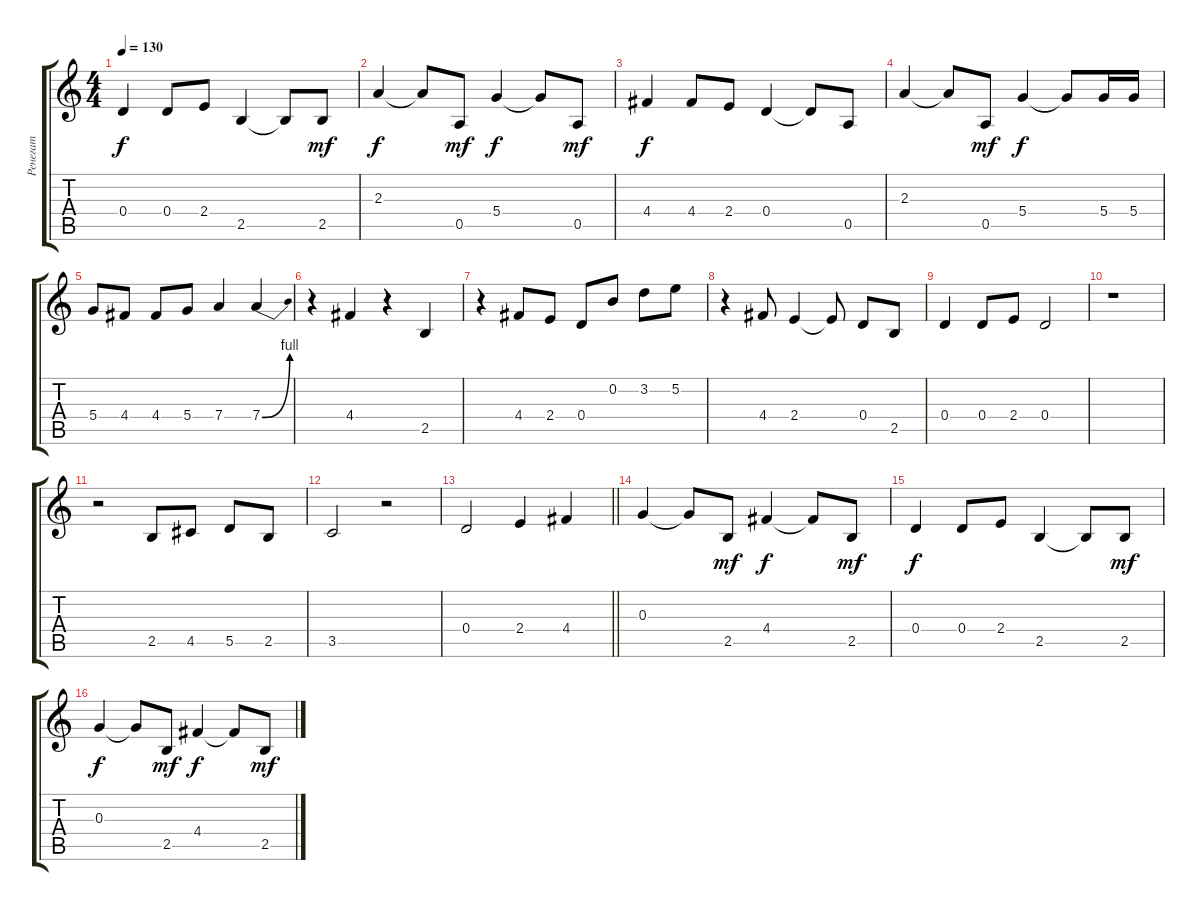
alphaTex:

\track ("Ренегат" "Ренегат") {instrument electricguitarmuted}
\staff {score tabs}
\tuning (E4 B3 G3 D3 A2 E2) {hide}
\ts (4 4)
\tempo 130
\clef g2
\ks c
0.4.4{dy f} 0.4.8 2.4.8 2.5.4 2.5{t}.8 2.5.8{dy mf} |
2.3.4{dy f} 2.3{t}.8 0.5.8{dy mf} 5.4.4{dy f} 5.4{t}.8 0.5.8{dy mf} |
4.4.4{dy f} 4.4.8 2.4.8 0.4.4 0.4{t}.8 0.5.8 |
2.3.4 2.3{t}.8 0.5.8{dy mf} 5.4.4{dy f} 5.4{t}.8 5.4.16{instrument overdrivenguitar} 5.4.16 |
5.4.8{instrument overdrivenguitar} 4.4.8 4.4.8 5.4.8 7.4.4 7.4{be (bend 0 0 60 4)}.4 |
r.4 4.4.4 r.4 2.5.4 |
r.4 4.4.8 2.4.8 0.4.8 0.2.8 3.2.8 5.2.8 |
r.4 4.4.8 2.4.4 2.4{t}.8 0.4.8 2.5.8 |
0.4.4 0.4.8 2.4.8 0.4.2 |
r.1 |
r.2 2.5.8 4.5.8 5.5.8 2.5.8 |
3.5.2 r.2 |
\barLineRight lightlight
0.4.2 2.4.4 4.4.4 |
0.3.4 0.3{t}.8 2.5.8{dy mf} 4.4.4{dy f} 4.4{t}.8 2.5.8{dy mf} |
0.4.4{dy f} 0.4.8 2.4.8 2.5.4 2.5{t}.8 2.5.8{dy mf} |
0.3.4{dy f} 0.3{t}.8 2.5.8{dy mf} 4.4.4{dy f} 4.4{t}.8 2.5.8{dy mf}
